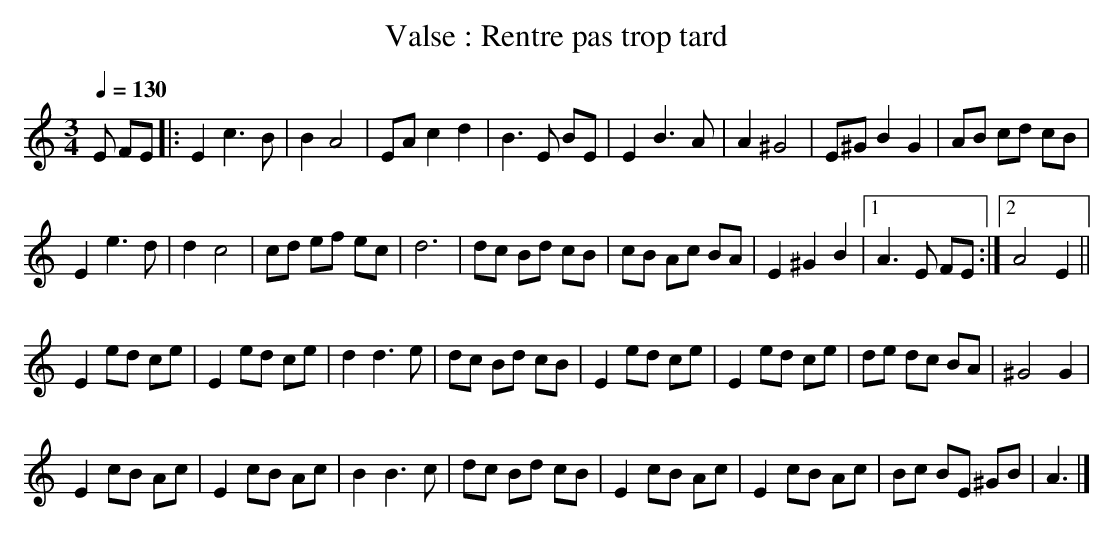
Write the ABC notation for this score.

X:1
T:Valse : Rentre pas trop tard
M:3/4
L:1/8
Q:1/4=130
K:Am
E FE|: E2 c3 B|B2 A4|EA c2 d2|B3 E BE|E2 B3 A|A2 ^G4|E^G B2 G2|AB cd cB|
E2 e3 d|d2 c4|cd ef ec|d6|dc Bd cB|cB Ac BA|E2 ^G2 B2|1A3 E FE:|2 A4E2||
E2 ed ce|E2 ed ce|d2 d3 e|dc Bd cB|E2 ed ce|E2 ed ce|de dc BA|^G4 G2|
E2 cB Ac|E2 cB Ac|B2 B3 c|dc Bd cB|E2cB Ac|E2 cB Ac|Bc BE ^GB|A3|]
